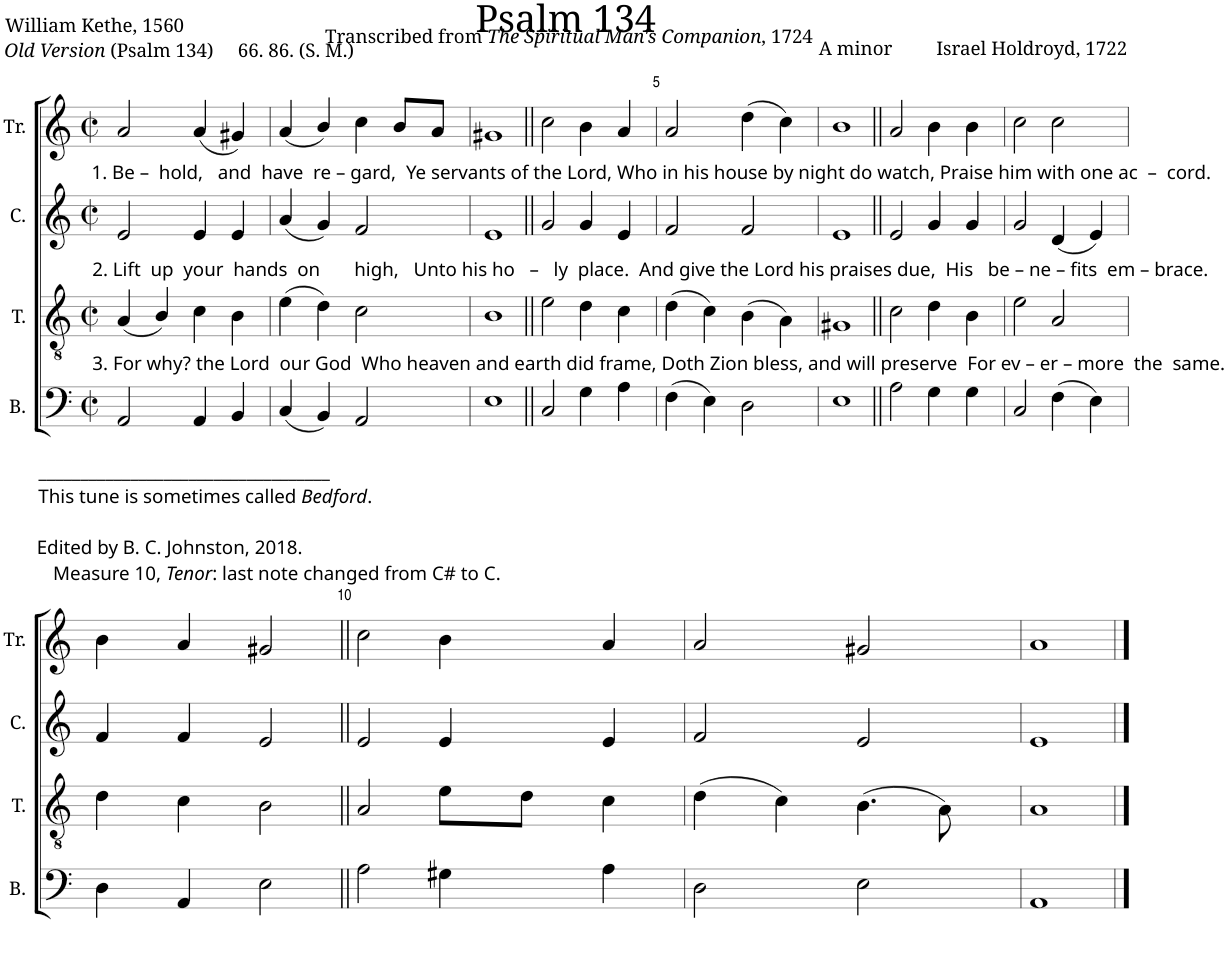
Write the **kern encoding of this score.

**kern	**kern	**kern	**kern
*part4	*part3	*part2	*part1
*staff4	*staff3	*staff2	*staff1
*I"B.	*I"T.	*I"C.	*I"Tr.
*I'B.	*I'T.	*I'C.	*I'Tr.
*clefF4	*clefGv2	*clefG2	*clefG2
*k[]	*k[]	*k[]	*k[]
*M2/2	*M2/2	*M2/2	*M2/2
*met(c|)	*met(c|)	*met(c|)	*met(c|)
=1	=1	=1	=1
!	!	!	!LO:TX:b:t=1. Be –  hold,   and  have  re – gard,  Ye servants of the Lord, Who in his house by night do watch, Praise him with one ac  –  cord.
!	!	!LO:TX:b:t=2. Lift  up  your  hands  on       high,   Unto his ho   –   ly  place.  And give the Lord his praises due,  His   be – ne – fits  em – brace.	!
!	!LO:TX:b:t=3. For why? the Lord  our God  Who heaven and earth did frame, Doth Zion bless, and will preserve  For ev – er – more  the  same.	!	!
!LO:TX:b:t=___________________________________	!	!	!
!LO:TX:b:t=This tune is sometimes called	!	!	!
!LO:TX:b:i:t=Bedford	!	!	!
!LO:TX:b:t=.	!	!	!
!LO:TX:b:t=Edited by B. C. Johnston, 2018.	!	!	!
!LO:TX:b:t=Measure 10,	!	!	!
!LO:TX:b:i:t=Tenor	!	!	!
!LO:TX:b:t=&colon; last note changed from C# to C.	!	!	!
2AA/	(4A/	2e/	2a/
.	4B/)	.	.
4AA/	4c\	4e/	(4a/
4BB/	4B\	4e/	4g#X/)
=2	=2	=2	=2
(4C/	(4e\	(4a/	(4a/
4BB/)	4d\)	4g/)	4b/)
2AA/	2c\	2f/	4cc\
.	.	.	8b/L
.	.	.	8a/J
=3	=3	=3	=3
1E	1B	1e	1g#X
=4||	=4||	=4||	=4||
2C/	2e\	2g/	2cc\
4G\	4d\	4g/	4b\
4A\	4c\	4e/	4a/
=5	=5	=5	=5
(4F\	(4d\	2f/	2a/
4E\)	4c\)	.	.
2D\	(4B\	2f/	(4dd\
.	4A\)	.	4cc\)
=6	=6	=6	=6
1E	1G#X	1e	1b
=7||	=7||	=7||	=7||
2A\	2c\	2e/	2a/
4G\	4d\	4g/	4b\
4G\	4B\	4g/	4b\
=8	=8	=8	=8
2C/	2e\	2g/	2cc\
(4F\	2A/	(4d/	2cc\
4E\)	.	4e/)	.
!!LO:LB:g=z
=9	=9	=9	=9
4D\	4d\	4f/	4b\
4AA/	4c\	4f/	4a/
2E\	2B\	2e/	2g#X/
=10||	=10||	=10||	=10||
2A\	2A/	2e/	2cc\
4G#X\	8e\L	4e/	4b\
.	8d\J	.	.
4A\	4c\	4e/	4a/
=11	=11	=11	=11
2D\	(4d\	2f/	2a/
.	4c\)	.	.
2E\	(4.B\	2e/	2g#X/
.	8A\)	.	.
=12	=12	=12	=12
1AA	1A	1e	1a
==	==	==	==
*-	*-	*-	*-
